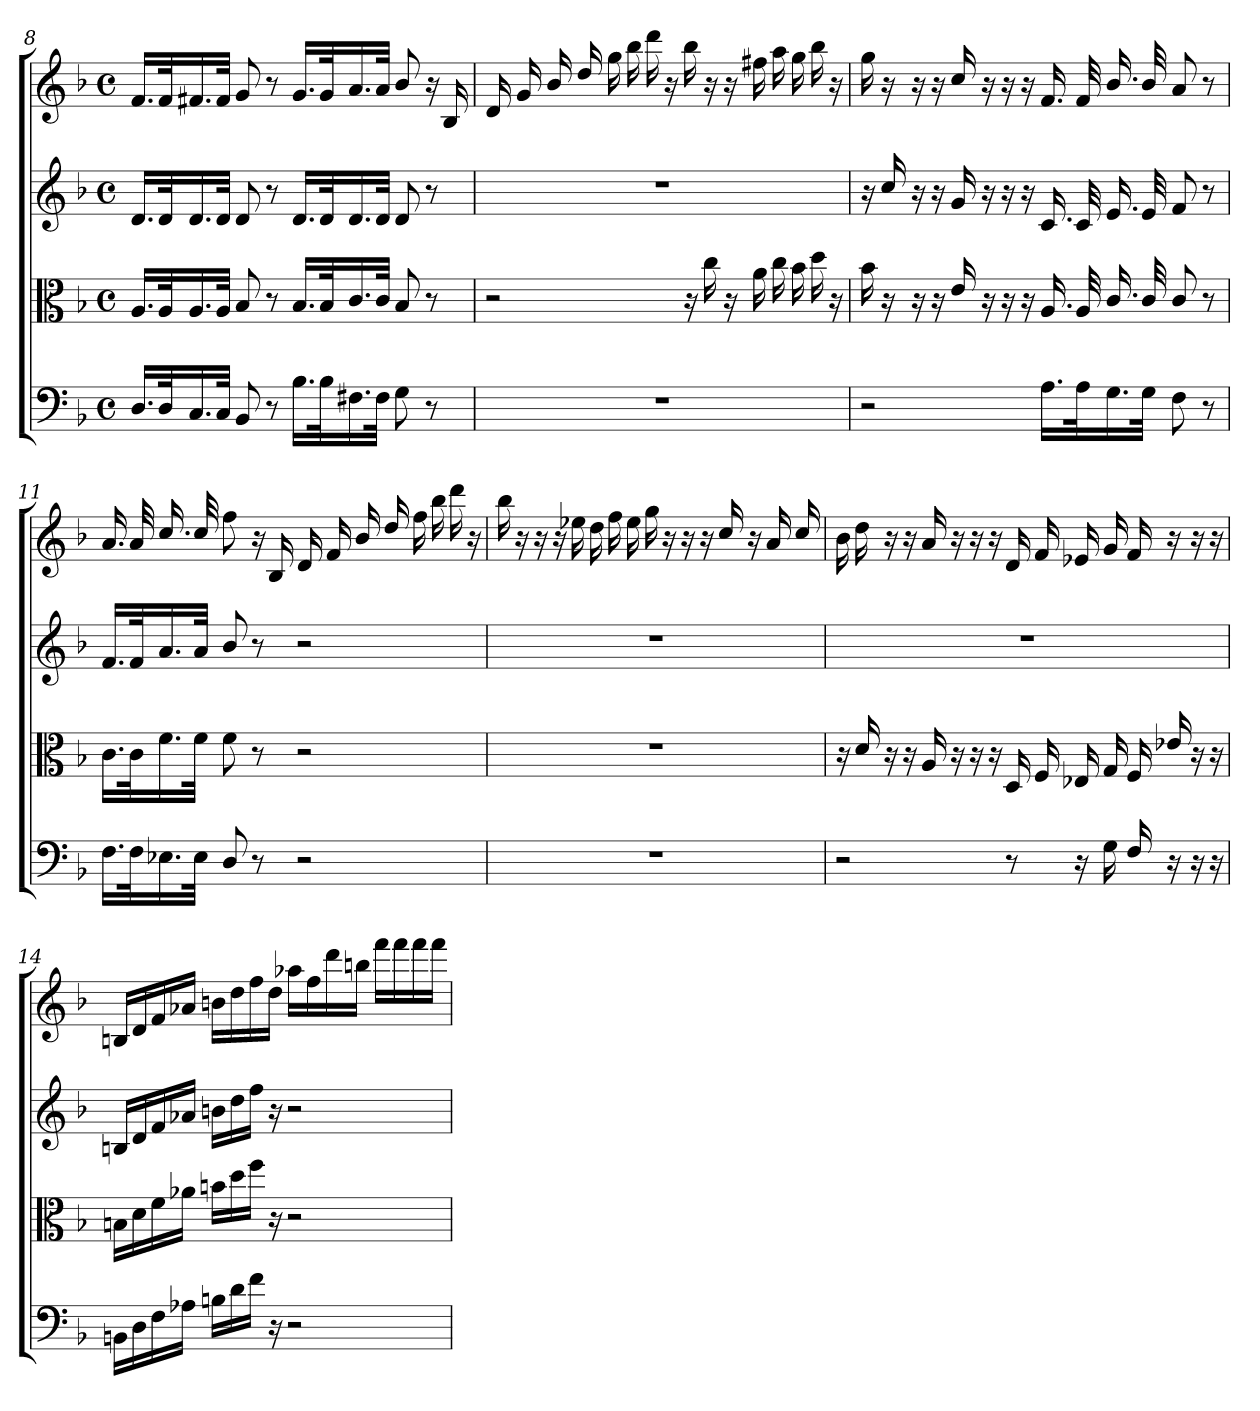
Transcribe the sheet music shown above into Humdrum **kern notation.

**kern	**kern	**kern	**kern
*part4	*part3	*part2	*part1
*staff4	*staff3	*staff2	*staff1
*clefF4	*clefC3	*clefG2	*clefG2
*k[b-]	*k[b-]	*k[b-]	*k[b-]
*d:	*d:	*d:	*d:
*M4/4	*M4/4	*M4/4	*M4/4
*met(c)	*met(c)	*met(c)	*met(c)
=8	=8	=8	=8
16.D/LL	16.A/LL	16.d/LL	16.f/LL
32D/K	32A/K	32d/K	32f/K
16.C/	16.A/	16.d/	16.f#X/
32C/JJk	32A/JJk	32d/JJk	32f#/JJk
8BB-/	8B-/	8d/	8g/
8r	8r	8r	8r
16.B-\LL	16.B-/LL	16.d/LL	16.g/LL
32B-\K	32B-/K	32d/K	32g/K
16.F#X\	16.c/	16.d/	16.a/
32F#\JJk	32c/JJk	32d/JJk	32a/JJk
8G\	8B-/	8d/	8b-/
8r	8r	8r	16r
.	.	.	16B-/
=9	=9	=9	=9
1r	2r	1r	16d/
.	.	.	16g/
.	.	.	16b-/
.	.	.	16dd/
.	.	.	16gg\
.	.	.	16bb-\
.	.	.	16ddd\
.	.	.	16r
.	16r	.	16bb-\
.	16cc\	.	16r
.	16r	.	16r
.	16a\	.	16ff#X\
.	16cc\	.	16aa\
.	16b-\	.	16gg\
.	16dd\	.	16bb-\
.	16r	.	16r
=10	=10	=10	=10
2r	16b-\	16r	16gg\
.	16r	16cc/	16r
.	16r	16r	16r
.	16r	16r	16r
.	16e/	16g/	16cc/
.	16r	16r	16r
.	16r	16r	16r
.	16r	16r	16r
16.A\LL	16.A/	16.c/	16.f/
32A\K	32A/	32c/	32f/
16.G\	16.c/	16.e/	16.b-/
32G\JJk	32c/	32e/	32b-/
8F\	8c/	8f/	8a/
8r	8r	8r	8r
=11	=11	=11	=11
16.F\LL	16.c\LL	16.f/LL	16.a/
32F\K	32c\K	32f/K	32a/
16.E-X\	16.f\	16.a/	16.cc/
32E-\JJk	32f\JJk	32a/JJk	32cc/
8D/	8f\	8b-/	8ff\
8r	8r	8r	16r
.	.	.	16B-/
2r	2r	2r	16d/
.	.	.	16f/
.	.	.	16b-/
.	.	.	16dd/
.	.	.	16ff\
.	.	.	16bb-\
.	.	.	16ddd\
.	.	.	16r
=12	=12	=12	=12
1r	1r	1r	16bb-\
.	.	.	16r
.	.	.	16r
.	.	.	16r
.	.	.	16ee-X\
.	.	.	16dd\
.	.	.	16ff\
.	.	.	16ee-\
.	.	.	16gg\
.	.	.	16r
.	.	.	16r
.	.	.	16r
.	.	.	16cc/
.	.	.	16r
.	.	.	16a/
.	.	.	16cc/
=13	=13	=13	=13
2r	16r	1r	16b-\
.	16d/	.	16dd\
.	16r	.	16r
.	16r	.	16r
.	16A/	.	16a/
.	16r	.	16r
.	16r	.	16r
.	16r	.	16r
8r	16D/	.	16d/
.	16F/	.	16f/
16r	16E-X/	.	16e-X/
16G\	16G/	.	16g/
16F/	16F/	.	16f/
16r	16e-X/	.	16r
16r	16r	.	16r
16r	16r	.	16r
=14	=14	=14	=14
16BBn\LL	16Bn\LL	16Bn/LL	16Bn/LL
16D\	16d\	16d/	16d/
16F\	16f\	16f/	16f/
16A-X\JJ	16a-X\JJ	16a-X/JJ	16a-X/JJ
16Bn\LL	16bn\LL	16bn\LL	16bn\LL
16d\	16dd\	16dd\	16dd\
16f\JJ	16ff\JJ	16ff\JJ	16ff\
16r	16r	16r	16dd\JJ
2r	2r	2r	16aa-X\LL
.	.	.	16ff\
.	.	.	16ddd\
.	.	.	16bbn\JJ
.	.	.	16fff\LL
.	.	.	16fff\
.	.	.	16fff\
.	.	.	16fff\JJ
=	=	=	=
*-	*-	*-	*-
